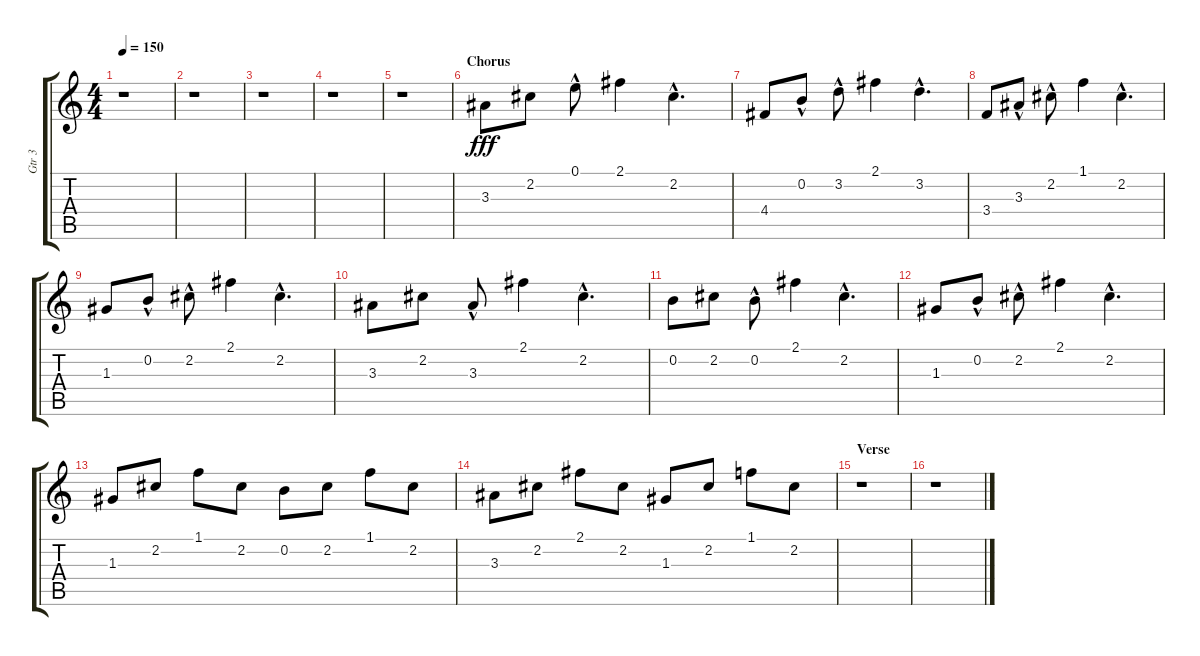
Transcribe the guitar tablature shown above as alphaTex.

\track ("Gtr 3" "Gtr 3") {instrument electricguitarclean}
\staff {score tabs}
\tuning (E4 B3 G3 D3 A2 E2) {hide}
\ts (4 4)
\tempo 150
\clef g2
\ks c
r.1{dy fff} |
r.1 |
r.1 |
r.1 |
r.1 |
\section ("" "Chorus")
3.3.8 2.2.8 0.1{hac}.8 2.1.4 2.2{hac}.4{d} |
4.4.8 0.2{hac}.8 3.2{hac}.8 2.1.4 3.2{hac}.4{d} |
3.4.8 3.3{hac}.8 2.2{hac}.8 1.1.4 2.2{hac}.4{d} |
1.3.8 0.2{hac}.8 2.2{hac}.8 2.1.4 2.2{hac}.4{d} |
3.3.8 2.2.8 3.3{hac}.8 2.1.4 2.2{hac}.4{d} |
0.2.8 2.2.8 0.2{hac}.8 2.1.4 2.2{hac}.4{d} |
1.3.8 0.2{hac}.8 2.2{hac}.8 2.1.4 2.2{hac}.4{d} |
1.3.8 2.2.8 1.1.8 2.2.8 0.2.8 2.2.8 1.1.8 2.2.8 |
3.3.8 2.2.8 2.1.8 2.2.8 1.3.8 2.2.8 1.1.8 2.2.8 |
\section ("" "Verse")
r.1 |
r.1
